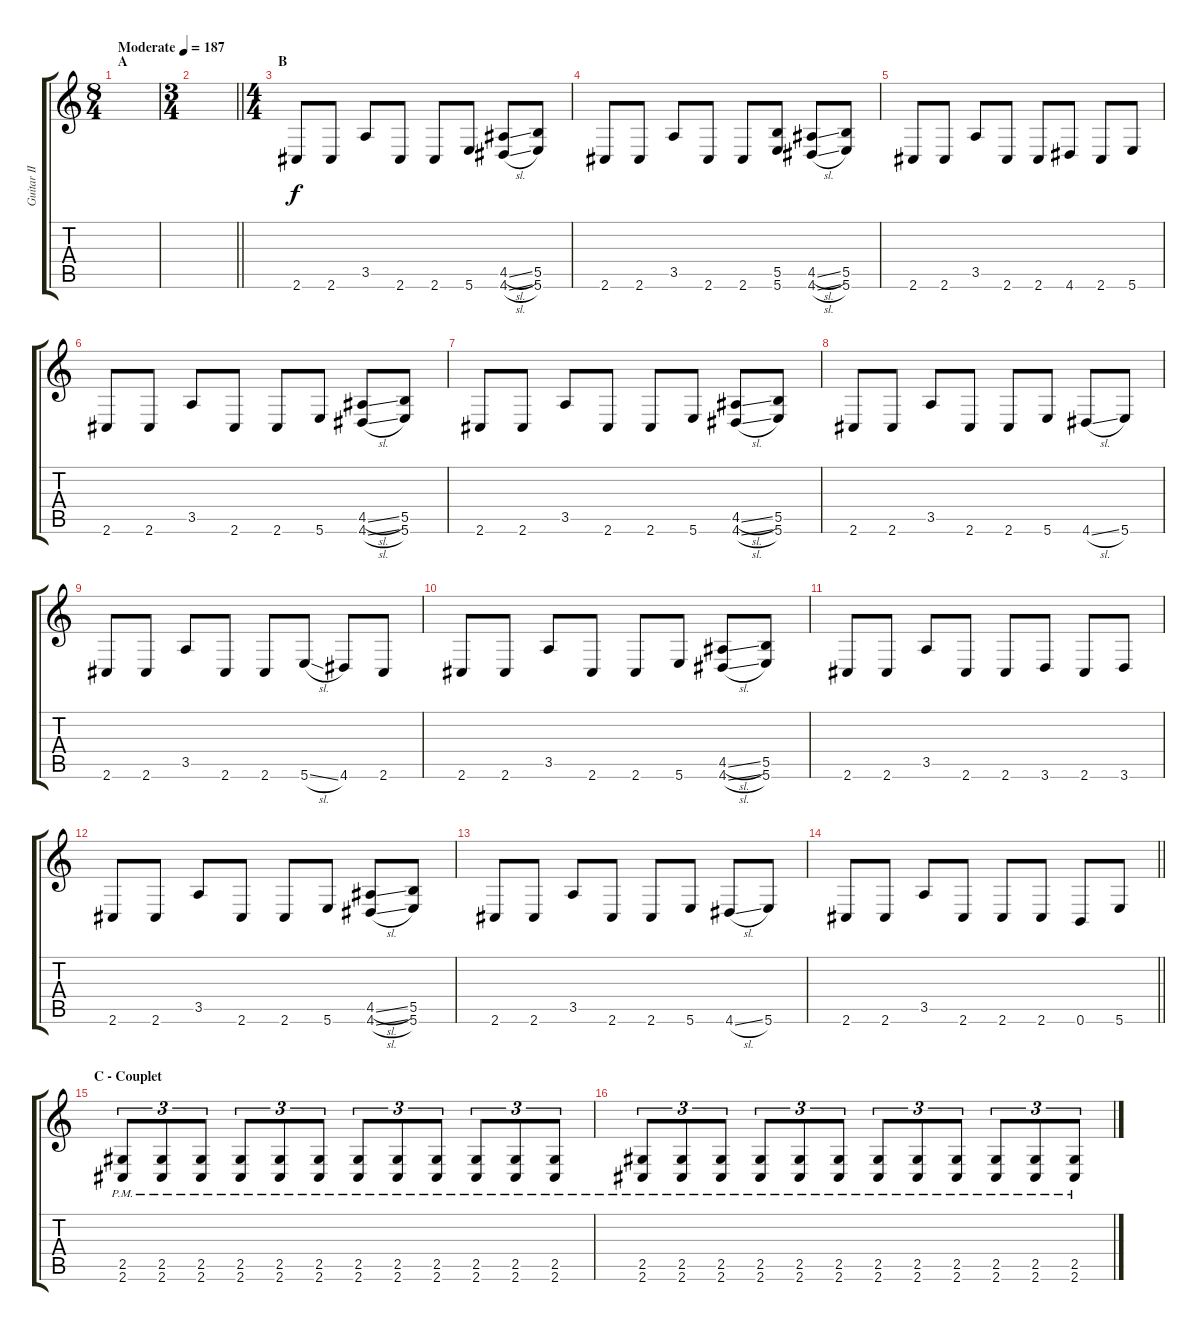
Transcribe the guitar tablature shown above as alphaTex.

\track ("Guitar II" "Guitar II") {instrument distortionguitar}
\staff {score tabs}
\tuning (Db4 Ab3 E3 B2 Gb2 B1) {hide}
\ts (8 4)
\section ("" "A")
\tempo (187 "Moderate")
\clef g2
\ks c
|
\ts (3 4)
\barLineRight lightlight
|
\ts (4 4)
\section ("" "B")
2.6.8 2.6.8 3.5.8 2.6.8 2.6.8 5.6.8 (4.5{sl} 4.6{sl}).8 (5.5 5.6).8 |
2.6.8 2.6.8 3.5.8 2.6.8 2.6.8 (5.5 5.6).8 (4.5{sl} 4.6{sl}).8 (5.5 5.6).8 |
2.6.8 2.6.8 3.5.8 2.6.8 2.6.8 4.6.8 2.6.8 5.6.8 |
2.6.8 2.6.8 3.5.8 2.6.8 2.6.8 5.6.8 (4.5{sl} 4.6{sl}).8 (5.5 5.6).8 |
2.6.8 2.6.8 3.5.8 2.6.8 2.6.8 5.6.8 (4.5{sl} 4.6{sl}).8 (5.5 5.6).8 |
2.6.8 2.6.8 3.5.8 2.6.8 2.6.8 5.6.8 4.6{sl}.8 5.6.8 |
2.6.8 2.6.8 3.5.8 2.6.8 2.6.8 5.6{sl}.8 4.6.8 2.6.8 |
2.6.8 2.6.8 3.5.8 2.6.8 2.6.8 5.6.8 (4.5{sl} 4.6{sl}).8 (5.5 5.6).8 |
2.6.8 2.6.8 3.5.8 2.6.8 2.6.8 3.6.8 2.6.8 3.6.8 |
2.6.8 2.6.8 3.5.8 2.6.8 2.6.8 5.6.8 (4.5{sl} 4.6{sl}).8 (5.5 5.6).8 |
2.6.8 2.6.8 3.5.8 2.6.8 2.6.8 5.6.8 4.6{sl}.8 5.6.8 |
\barLineRight lightlight
2.6.8 2.6.8 3.5.8 2.6.8 2.6.8 2.6.8 0.6.8 5.6.8 |
\section ("" "C - Couplet")
(2.5{pm} 2.6{pm}).8{tu (3 2)} (2.5{pm} 2.6{pm}).8{tu (3 2)} (2.5{pm} 2.6{pm}).8{tu (3 2)} (2.5{pm} 2.6{pm}).8{tu (3 2)} (2.5{pm} 2.6{pm}).8{tu (3 2)} (2.5{pm} 2.6{pm}).8{tu (3 2)} (2.5{pm} 2.6{pm}).8{tu (3 2)} (2.5{pm} 2.6{pm}).8{tu (3 2)} (2.5{pm} 2.6{pm}).8{tu (3 2)} (2.5{pm} 2.6{pm}).8{tu (3 2)} (2.5{pm} 2.6{pm}).8{tu (3 2)} (2.5{pm} 2.6{pm}).8{tu (3 2)} |
(2.5{pm} 2.6{pm}).8{tu (3 2)} (2.5{pm} 2.6{pm}).8{tu (3 2)} (2.5{pm} 2.6{pm}).8{tu (3 2)} (2.5{pm} 2.6{pm}).8{tu (3 2)} (2.5{pm} 2.6{pm}).8{tu (3 2)} (2.5{pm} 2.6{pm}).8{tu (3 2)} (2.5{pm} 2.6{pm}).8{tu (3 2)} (2.5{pm} 2.6{pm}).8{tu (3 2)} (2.5{pm} 2.6{pm}).8{tu (3 2)} (2.5{pm} 2.6{pm}).8{tu (3 2)} (2.5{pm} 2.6{pm}).8{tu (3 2)} (2.5{pm} 2.6{pm}).8{tu (3 2)}
